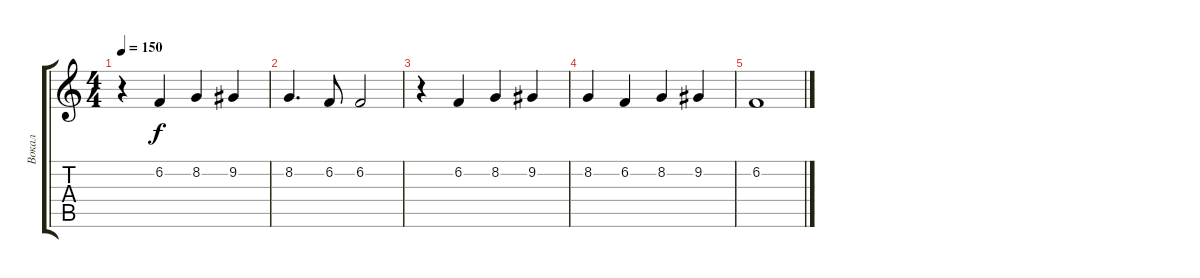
\track ("Вокал" "Вокал") {instrument orchestralharp}
\staff {score tabs}
\tuning (E4 B3 G3 D3 A2 E2) {hide}
\ts (4 4)
\tempo 150
\clef g2
\ks c
r.4{dy f} 6.2.4 8.2.4 9.2.4 |
8.2.4{d} 6.2.8 6.2.2 |
r.4 6.2.4 8.2.4 9.2.4 |
8.2.4 6.2.4 8.2.4 9.2.4 |
6.2.1
